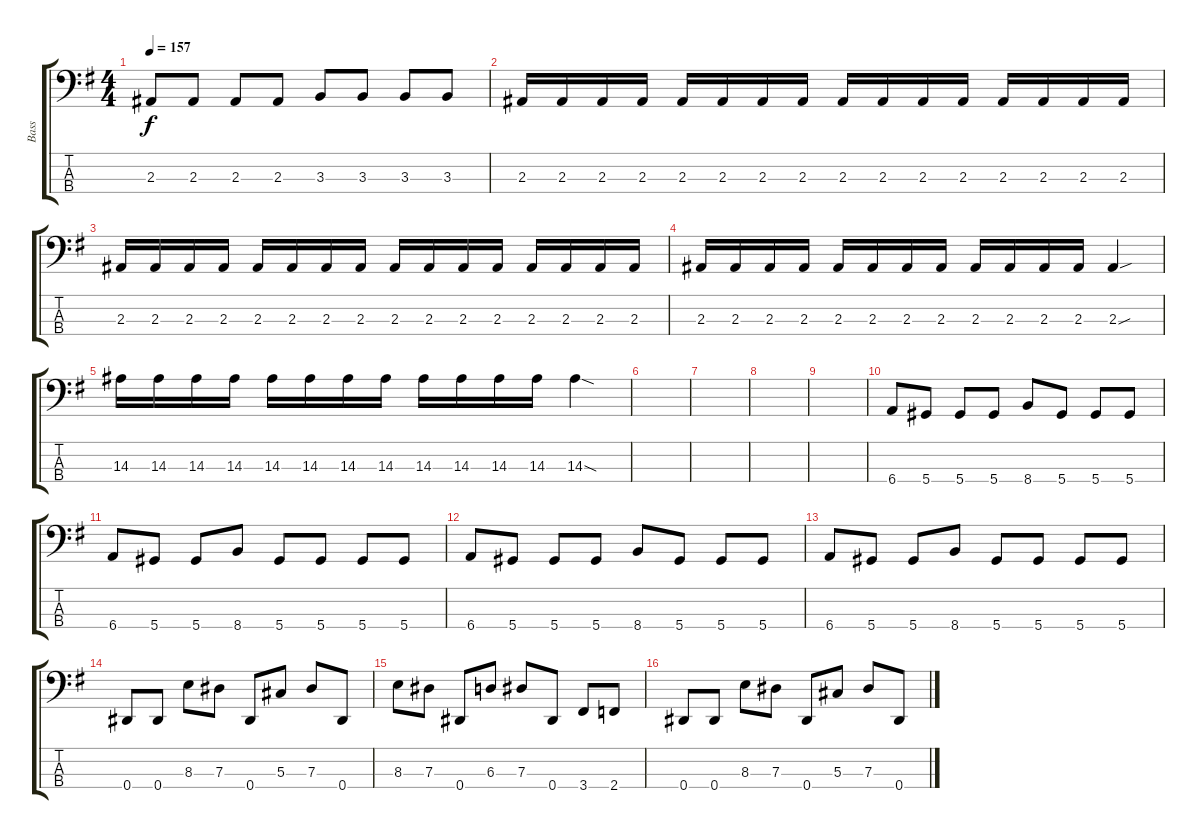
\track ("Bass" "Bass") {instrument electricbasspick}
\staff {score tabs}
\tuning (Gb2 Db2 Ab1 Eb1) {hide}
\ts (4 4)
\tempo 157
\clef f4
\ks eminor
2.3.8{dy f} 2.3.8 2.3.8 2.3.8 3.3.8 3.3.8 3.3.8 3.3.8 |
2.3.16 2.3.16 2.3.16 2.3.16 2.3.16 2.3.16 2.3.16 2.3.16 2.3.16 2.3.16 2.3.16 2.3.16 2.3.16 2.3.16 2.3.16 2.3.16 |
2.3.16 2.3.16 2.3.16 2.3.16 2.3.16 2.3.16 2.3.16 2.3.16 2.3.16 2.3.16 2.3.16 2.3.16 2.3.16 2.3.16 2.3.16 2.3.16 |
2.3.16 2.3.16 2.3.16 2.3.16 2.3.16 2.3.16 2.3.16 2.3.16 2.3.16 2.3.16 2.3.16 2.3.16 2.3{sou}.4 |
14.3.16 14.3.16 14.3.16 14.3.16 14.3.16 14.3.16 14.3.16 14.3.16 14.3.16 14.3.16 14.3.16 14.3.16 14.3{sod}.4 |
|
|
|
|
6.4.8 5.4.8 5.4.8 5.4.8 8.4.8 5.4.8 5.4.8 5.4.8 |
6.4.8 5.4.8 5.4.8 8.4.8 5.4.8 5.4.8 5.4.8 5.4.8 |
6.4.8 5.4.8 5.4.8 5.4.8 8.4.8 5.4.8 5.4.8 5.4.8 |
6.4.8 5.4.8 5.4.8 8.4.8 5.4.8 5.4.8 5.4.8 5.4.8 |
0.4.8 0.4.8 8.3.8 7.3.8 0.4.8 5.3.8 7.3.8 0.4.8 |
8.3.8 7.3.8 0.4.8 6.3.8 7.3.8 0.4.8 3.4.8 2.4.8 |
0.4.8 0.4.8 8.3.8 7.3.8 0.4.8 5.3.8 7.3.8 0.4.8
